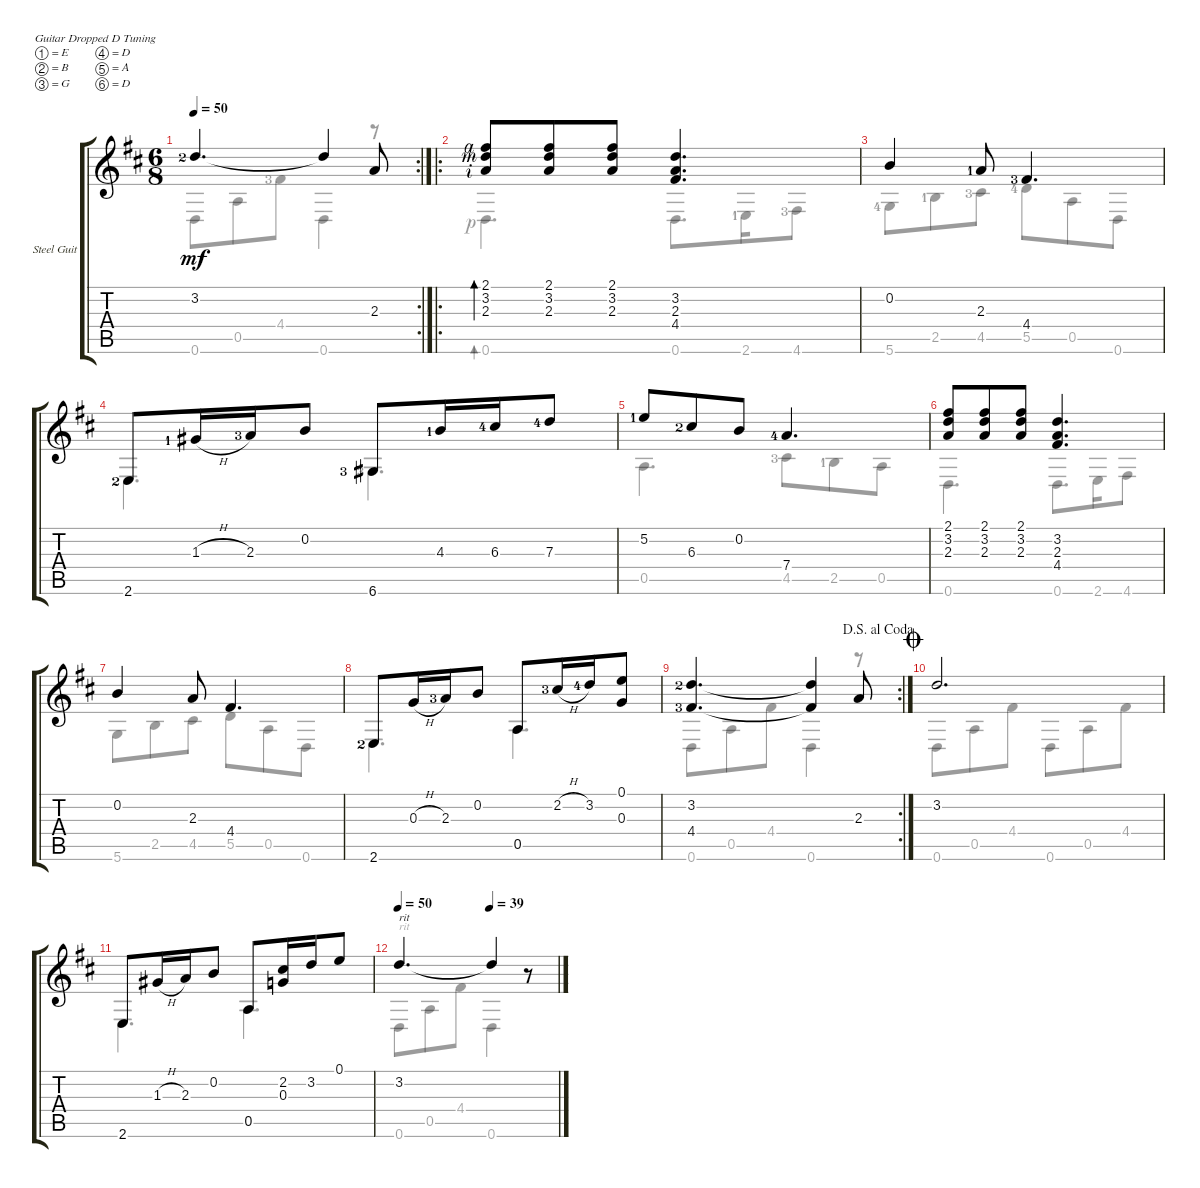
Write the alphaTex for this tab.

\defaultSystemsLayout 4
\bracketExtendMode groupsimilarinstruments
\firstSystemTrackNameOrientation horizontal
\otherSystemsTrackNameOrientation horizontal
\track ("Steel Guitar" "Steel Guit") {instrument acousticguitarsteel}
\staff {score tabs}
\tuning (E4 B3 G3 D3 A2 D2)
\voice
\rc 2
\ts (6 8)
\tempo 50
\clef g2
\ks d
3.2{lf 3}.4{d dy mf} 3.2{t}.4 2.3.8 |
\ro
(2.1{rf 4} 3.2{rf 3} 2.3{rf 2}).8{bd 30} (2.3 3.2 2.1).8 (2.1 3.2 2.3).8 (3.2 2.3 4.4).4{d} |
0.2.4 2.3{lf 2}.8 4.4{lf 4}.4{d} |
2.6{lf 3}.8 1.3{h lf 2}.16 2.3{lf 4}.16 0.2.8 6.6{lf 4}.8 4.3{lf 2}.16 6.3{lf 5}.16 7.3{lf 5}.8 |
5.2{lf 2}.8 6.3{lf 3}.8 0.2.8 7.4{lf 5}.4{d} |
(2.1 3.2 2.3).8 (2.3 3.2 2.1).8 (2.1 3.2 2.3).8 (3.2 2.3 4.4).4{d} |
0.2.4 2.3.8 4.4.4{d} |
2.6{lf 3}.8 0.3{h}.16 2.3{lf 4}.16 0.2.8 0.5.8 2.2{h lf 4}.16 3.2{lf 5}.16 (0.1 0.3).8 |
\rc 2
\jump dalsegnoalcoda
(3.2{lf 3} 4.4{lf 4}).4{d} (4.4{t} 3.2{t}).4 2.3.8 |
\jump coda
3.2.2{d} |
2.6.8 1.3{h}.16 2.3.16 0.2.8 0.5.8 (0.3 2.2).16 3.2.16 0.1.8 |
\tempo 50
\tempo (39 0.575)
3.2.4{d txt "rit"} 3.2{t}.4 r.8
\voice
\clef g2
\ottava regular
\simile none
\ks d
0.6.8{dy mf} 0.5.8 4.4{lf 4}.8 0.6.4 r.8 |
0.6{rf 1}.4{d bd 30} 0.6.8{d} 2.6{lf 2}.16 4.6{lf 4}.8 |
5.6{lf 5}.8 2.5{lf 2}.8 4.5{lf 4}.8 5.5{lf 5}.8 0.5.8 0.6.8 |
2.6{lf 3}.4{d} 6.6{lf 4}.4{d} |
0.5.4{d} 4.5{lf 4}.8 2.5{lf 2}.8 0.5.8 |
0.6.4{d} 0.6.8{d} 2.6.16 4.6.8 |
5.6.8 2.5.8 4.5.8 5.5.8 0.5.8 0.6.8 |
2.6{lf 3}.4{d} 0.5.4{d} |
0.6.8 0.5.8 4.4.8 0.6.4 r.8 |
0.6.8 0.5.8 4.4.8 0.6.8 0.5.8 4.4.8 |
2.6.4{d} 0.5.4{d} |
0.6.8{txt "rit"} 0.5.8 4.4.8 0.6.4 r.8
